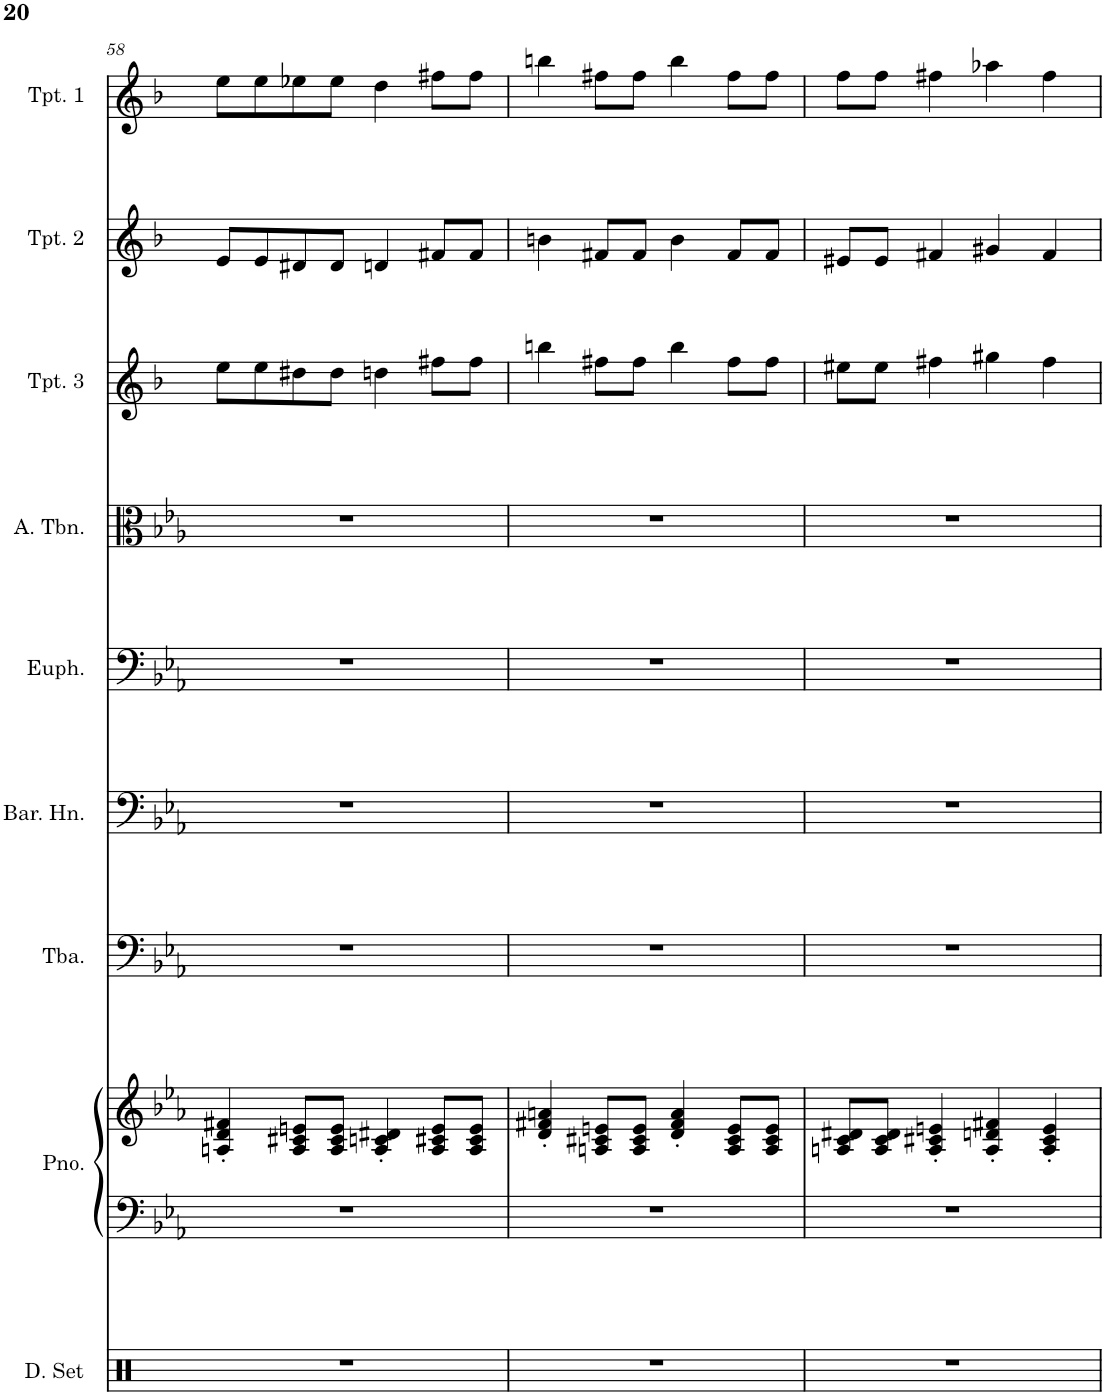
**kern	**kern	**kern	**kern	**kern	**kern	**kern	**kern	**kern	**kern
*part9	*part8	*part8	*part7	*part6	*part5	*part4	*part3	*part2	*part1
*staff10	*staff9	*staff8	*staff7	*staff6	*staff5	*staff4	*staff3	*staff2	*staff1
*I"Drumset	*I"Grand Piano	*	*I"Tuba	*I"Baritone Horn	*I"Euphonium	*I"Alto Trombone	*I"Trumpet 3	*I"Trumpet 2	*I"Trumpet 1
*I'D. Set	*I'Pno.	*	*I'Tba.	*I'Bar. Hn.	*I'Euph.	*I'A. Tbn.	*I'Tpt. 3	*I'Tpt. 2	*I'Tpt. 1
!!LO:PB:g=z
*clefX	*clefF4	*clefG2	*clefF4	*clefF4	*clefF4	*clefC3	*clefG2	*clefG2	*clefG2
*	*	*	*	*Trd4c7	*	*	*Trd1c2	*Trd1c2	*Trd1c2
*k[]	*k[b-e-a-]	*k[b-e-a-]	*k[b-e-a-]	*k[b-e-a-]	*k[b-e-a-]	*k[b-e-a-]	*k[b-]	*k[b-]	*k[b-]
*M4/4	*M4/4	*M4/4	*M4/4	*M4/4	*M4/4	*M4/4	*M4/4	*M4/4	*M4/4
=58	=58	=58	=58	=58	=58	=58	=58	=58	=58
1r	1r	4An/' 4d/' 4f#X/'	1r	1r	1r	1r	8ee\L	8e/L	8ee\L
.	.	.	.	.	.	.	8ee\	8e/	8ee\
.	.	8A/ 8c#X/ 8en/L	.	.	.	.	8dd#X\	8d#X/	8ee-X\
.	.	8A/ 8c#/ 8e/J	.	.	.	.	8dd#\J	8d#/J	8ee-\J
.	.	4A/' 4cn/' 4d#X/'	.	.	.	.	4ddn\	4dn/	4dd\
.	.	8A/ 8c#X/ 8e/L	.	.	.	.	8ff#X\L	8f#X/L	8ff#X\L
.	.	8A/ 8c#/ 8e/J	.	.	.	.	8ff#\J	8f#/J	8ff#\J
=59	=59	=59	=59	=59	=59	=59	=59	=59	=59
1r	1r	4d/' 4f#X/' 4an/'	1r	1r	1r	1r	4bbn\	4bn\	4bbn\
.	.	8An/ 8c#X/ 8en/L	.	.	.	.	8ff#X\L	8f#X/L	8ff#X\L
.	.	8A/ 8c#/ 8e/J	.	.	.	.	8ff#\J	8f#/J	8ff#\J
.	.	4d/' 4f#/' 4a/'	.	.	.	.	4bb\	4b\	4bb\
.	.	8A/ 8c#/ 8e/L	.	.	.	.	8ff#\L	8f#/L	8ff#\L
.	.	8A/ 8c#/ 8e/J	.	.	.	.	8ff#\J	8f#/J	8ff#\J
=60	=60	=60	=60	=60	=60	=60	=60	=60	=60
1r	1r	8An/ 8c/ 8d#X/L	1r	1r	1r	1r	8ee#X\L	8e#X/L	8ff\L
.	.	8A/ 8c/ 8d#/J	.	.	.	.	8ee#\J	8e#/J	8ff\J
.	.	4A/' 4c#X/' 4en/'	.	.	.	.	4ff#X\	4f#X/	4ff#X\
.	.	4A/' 4dn/' 4f#X/'	.	.	.	.	4gg#X\	4g#X/	4aa-X\
.	.	4A/' 4c#/' 4e/'	.	.	.	.	4ff#\	4f#/	4ff#\
=	=	=	=	=	=	=	=	=	=
*-	*-	*-	*-	*-	*-	*-	*-	*-	*-
